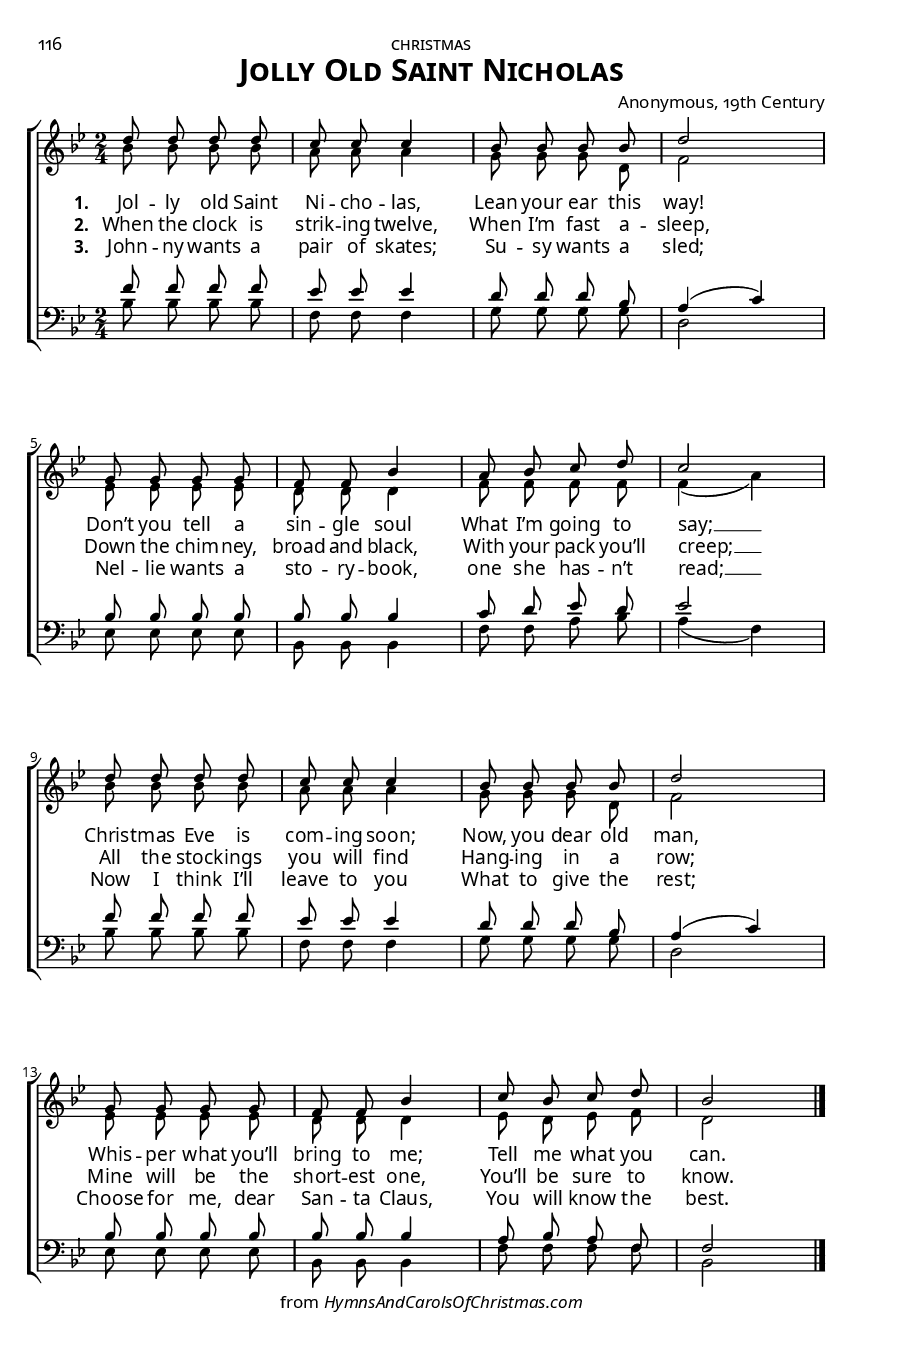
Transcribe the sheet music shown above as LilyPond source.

\version "2.14.2"
\include "../util.ly"
\header {
  title = \markup{\override #'(font-name . "Garamond Premier Pro Semibold"){ \abs-fontsize #15 \smallCapsOldStyle"Jolly Old Saint Nicholas"}}
  composer = \markup\oldStyleNum"Anonymous, 19th Century"
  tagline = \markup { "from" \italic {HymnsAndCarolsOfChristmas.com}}
}
\paper {
  %print-all-headers = ##t
  paper-height = 9\in
  paper-width = 6\in
  indent = 0\in
  %system-system-spacing = #'((basic-distance . 10) (padding . 0))
  %system-system-spacing =
  %  #'((basic-distance . 0)
  %     (minimum-distance . 0)
  %     (padding . -0.35)
  %     (stretchability . 100))
  ragged-last-bottom = ##f
  ragged-bottom = ##f
  two-sided = ##t
  inner-margin = 0.5\in
  outer-margin = 0.25\in
  top-margin = 0.25\in
  bottom-margin = 0.25\in
  first-page-number = #116
  print-first-page-number = ##t
  headerLine = \markup{\override #'(font-name . "Garamond Premier Pro") \smallCapsOldStyle"christmas"}
  oddHeaderMarkup = \markup\fill-line{
     \override #'(font-name . "Garamond Premier Pro")\abs-fontsize #8.5
     \combine 
        \fill-line{"" \on-the-fly #print-page-number-check-first
        \oldStylePageNum""
        }
        \fill-line{\headerLine}
  }
  evenHeaderMarkup = \markup {
     \override #'(font-name . "Garamond Premier Pro")\abs-fontsize #8.5
     \combine
        \on-the-fly #print-page-number-check-first
        \oldStylePageNum""
        \fill-line{\headerLine}
  }
}
#(set-global-staff-size 15) \paper{ #(define fonts (make-pango-font-tree "GoudyOlSt BT" "Garamond Premier Pro" "Garamond Premier Pro" (/ 15 20))) }
global = {
  \key bes \major
  \time 2/4
}

sopMusic = \relative c' {
  \autoBeamOff
  d'8 d d d |
  c c c4 |
  bes8 bes bes bes |
  d2 | \break
  
  g,8 g g g |
  f f bes4 |
  a8 bes c d |
  c2 | \break
  
  d8 d d d |
  c c c4 |
  bes8 bes bes bes |
  d2 | \break
  
  g,8 g g g |
  f f bes4 |
  c8 bes c d |
  bes2 \bar "|."
}
sopWords = \lyricmode {
  
}

altoMusic = \relative c' {
  \autoBeamOff
  bes'8 bes bes bes |
  a a a4 |
  g8 g g d |
  f2 |
  
  ees8 ees ees ees |
  d d d4 |
  f8 f f f |
  f4( a) |
  
  bes8 bes bes bes |
  a a a4 |
  g8 g g d |
  f2 |
  
  ees8 ees ees ees |
  d d d4 |
  ees8 d ees f |
  d2 \bar "|."
}
altoWords = \lyricmode {
  \dropLyricsV
  \set stanza = #"1. "
  Jol -- ly old Saint Ni -- cho -- las,
  Lean your ear this way!
  Don’t you tell a sin -- gle soul
  What I’m going to say; __
  Christ -- mas Eve is com -- ing soon;
  Now, you dear old man,
  Whis -- per what you’ll bring to me;
  Tell me what you can.
}
altoWordsII = \lyricmode {
  \dropLyricsV
  \set stanza = #"2. "
  When the clock is strik -- ing twelve,
  When I’m fast a -- sleep,
  Down the chim -- ney, broad and black,
  With your pack you’ll creep; __
  All the stock -- ings you will find
  Hang -- ing in a row;
  Mine will be the short -- est one,
  You’ll be sure to know.
}
altoWordsIII = \lyricmode {
  \dropLyricsV
  \set stanza = #"3. "
  John -- ny wants a pair of skates;
  Su -- sy wants a sled;
  Nel -- lie wants a sto -- ry -- book,
  one she has -- n’t read; __
  Now I think I’ll leave to you
  What to give the rest;
  Choose for me, dear San -- ta Claus,
  You will know the best.
}
altoWordsIV = \lyricmode {
}
altoWordsV = \lyricmode {
}
altoWordsVI = \lyricmode {
}
tenorMusic = \relative c' {
  \autoBeamOff
  f8 f f f |
  ees ees ees4 |
  d8 d d bes |
  a4( c) |
  
  bes8 bes bes bes |
  bes bes bes4 |
  c8 d ees d |
  ees2 |
  
  f8 f f f |
  ees ees ees4 |
  d8 d d bes |
  a4( c) |
  
  bes8 bes bes bes |
  bes bes bes4 |
  a8 bes a f |
  f2 \bar "|."
}
tenorWords = \lyricmode {

}

bassMusic = \relative c {
  \autoBeamOff
  bes'8 bes bes bes |
  f f f4 |
  g8 g g g |
  d2 |
  
  ees8 ees ees ees |
  bes bes bes4 |
  f'8 f a bes |
  a4( f) |
  
  bes8 bes bes bes |
  f f f4 |
  g8 g g g |
  d2 |
  
  ees8 ees ees ees |
  bes bes bes4 |
  f'8 f f f |
  bes,2 \bar "|."
}
bassWords = \lyricmode {

}

pianoRH = \relative c' {
  
}
pianoLH = \relative c' {
  
}

\score {
  <<
   \new ChoirStaff <<
    \new Staff = women <<
      \new Voice = "sopranos" { \voiceOne << \global \sopMusic >> }
      \new Voice = "altos" { \voiceTwo << \global \altoMusic >> }
    >>
    \new Lyrics \with { alignAboveContext = #"women" } \lyricsto "sopranos" \sopWords
     \new Lyrics = "altosVI"  \with { alignBelowContext = #"women" } \lyricsto "altos" \altoWordsVI
    \new Lyrics = "altosV"  \with { alignBelowContext = #"women" } \lyricsto "altos" \altoWordsV
    \new Lyrics = "altosIV"  \with { alignBelowContext = #"women" } \lyricsto "altos" \altoWordsIV
    \new Lyrics = "altosIII"  \with { alignBelowContext = #"women" } \lyricsto "altos" \altoWordsIII
    \new Lyrics = "altosII"  \with { alignBelowContext = #"women" } \lyricsto "altos" \altoWordsII
    \new Lyrics = "altos"  \with { alignBelowContext = #"women" \override VerticalAxisGroup #'nonstaff-relatedstaff-spacing = #'((basic-distance . 1))} \lyricsto "altos" \altoWords
   \new Staff = men <<
      \clef bass
      \new Voice = "tenors" { \voiceOne << \global \tenorMusic >> }
      \new Voice = "basses" { \voiceTwo << \global \bassMusic >> }
    >>
    \new Lyrics \with { alignAboveContext = #"men"  } \lyricsto "tenors" \tenorWords
    \new Lyrics \with { alignBelowContext = #"men"  } \lyricsto "basses" \bassWords
  >>
%    \new PianoStaff << \new Staff { \new Voice { \pianoRH } } \new Staff { \clef "bass" \pianoLH } >>
  >>
  \layout {
    \context {
      \Score
      %\override SpacingSpanner #'base-shortest-duration = #(ly:make-moment 1 8)
      %\override SpacingSpanner #'common-shortest-duration = #(ly:make-moment 1 4)
    }
    \context {
      % Remove all empty staves
      % \Staff \RemoveEmptyStaves \override VerticalAxisGroup #'remove-first = ##t
    }
  }
}
